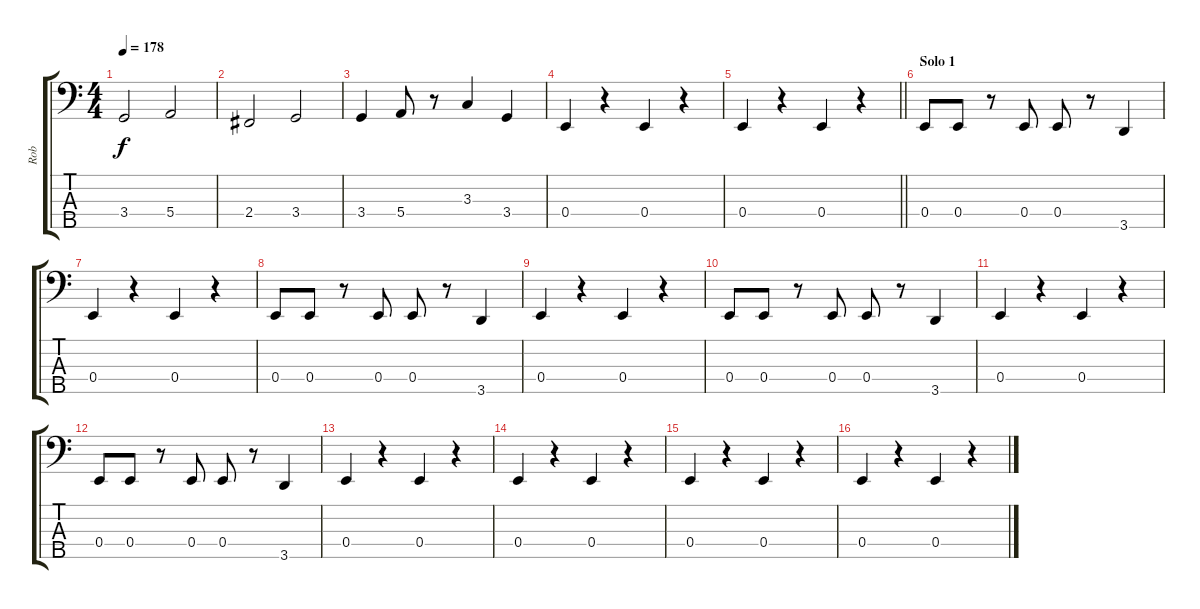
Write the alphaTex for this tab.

\track ("Rob" "Rob") {instrument electricbassfinger}
\staff {score tabs}
\tuning (G2 D2 A1 E1 B0) {hide}
\ts (4 4)
\tempo 178
\clef f4
\ks c
3.4.2{dy f} 5.4.2 |
2.4.2 3.4.2 |
3.4.4 5.4.8 r.8 3.3.4 3.4.4 |
0.4.4 r.4 0.4.4 r.4 |
\barLineRight lightlight
0.4.4 r.4 0.4.4 r.4 |
\section ("" "Solo 1")
0.4.8 0.4.8 r.8 0.4.8 0.4.8 r.8 3.5.4 |
0.4.4 r.4 0.4.4 r.4 |
0.4.8 0.4.8 r.8 0.4.8 0.4.8 r.8 3.5.4 |
0.4.4 r.4 0.4.4 r.4 |
0.4.8 0.4.8 r.8 0.4.8 0.4.8 r.8 3.5.4 |
0.4.4 r.4 0.4.4 r.4 |
0.4.8 0.4.8 r.8 0.4.8 0.4.8 r.8 3.5.4 |
0.4.4 r.4 0.4.4 r.4 |
0.4.4 r.4 0.4.4 r.4 |
0.4.4 r.4 0.4.4 r.4 |
0.4.4 r.4 0.4.4 r.4
